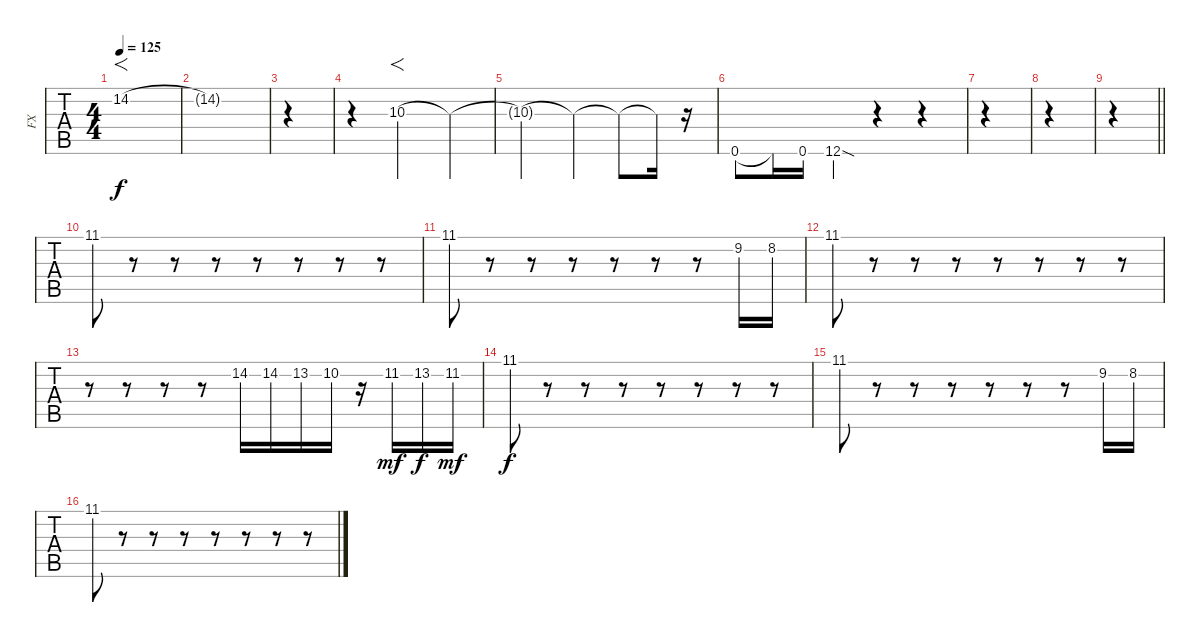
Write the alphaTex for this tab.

\track ("FX" "FX") {instrument lead1square}
\staff {tabs}
\tuning (Gb4 Db4 A3 E3 B2 D2) {hide}
\ts (4 4)
\tempo 125
\clef g2
\ks c
14.2.1{f dy f} |
14.2{t}.1{volume 0} |
|
r.4{volume 11} 10.3.2{f} 10.3{t}.4 |
10.3{t}.2{volume 2} 10.3{t}.4 10.3{t}.8 10.3{t}.16 r.16 |
0.6.8{volume 11 instrument lead1square} 0.6{t}.16 0.6.16 12.6{sod}.4 r.4 r.4 |
|
|
\barLineRight lightlight
|
11.1.8 r.8 r.8 r.8 r.8 r.8 r.8 r.8 |
11.1.8 r.8 r.8 r.8 r.8 r.8 r.8 9.2.16 8.2.16 |
11.1.8 r.8 r.8 r.8 r.8 r.8 r.8 r.8 |
r.8 r.8 r.8 r.8 14.2.16 14.2.16 13.2.16 10.2.16 r.16 11.2.16{dy mf} 13.2.16{dy f} 11.2.16{dy mf} |
11.1.8{dy f} r.8 r.8 r.8 r.8 r.8 r.8 r.8 |
11.1.8 r.8 r.8 r.8 r.8 r.8 r.8 9.2.16 8.2.16 |
11.1.8 r.8 r.8 r.8 r.8 r.8 r.8 r.8
